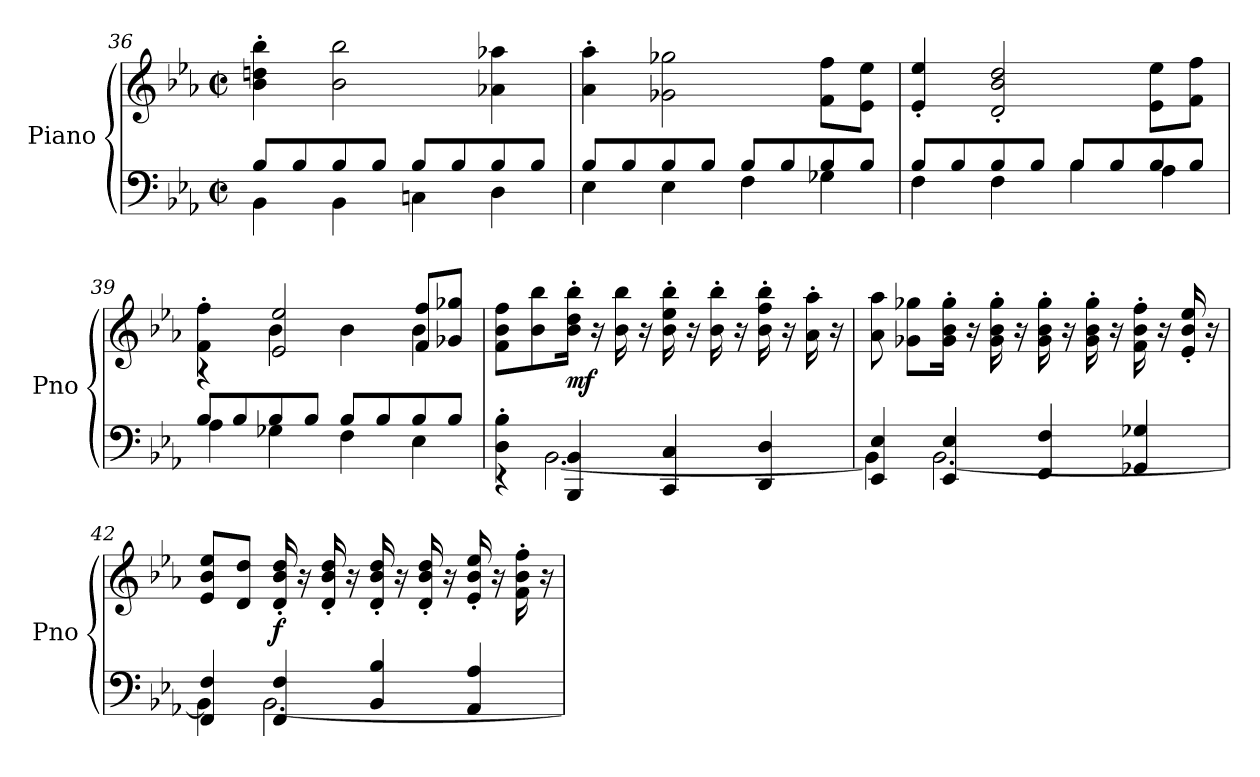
**kern	**kern	**dynam
*part1	*part1	*part1
*staff2	*staff1	*staff1/2
*I"Piano	*	*
*I'Pno	*	*
*clefF4	*clefG2	*
*k[b-e-a-]	*k[b-e-a-]	*
*M2/2	*M2/2	*
*met(c|)	*met(c|)	*
=36	=36	=36
*^	*	*
8B-/L	4BB-\	4b-\' 4ddn\' 4bb-\'	.
8B-/	.	.	.
8B-/	4BB-\	2b-\ 2bb-\	.
8B-/J	.	.	.
8B-/L	4Cn\	.	.
8B-/	.	.	.
8B-/	4D\	4a-X\ 4aa-X\	.
8B-/J	.	.	.
=37	=37	=37	=37
8B-/L	4E-\	4a-\' 4aa-\'	.
8B-/	.	.	.
8B-/	4E-\	2g-X\ 2gg-X\	.
8B-/J	.	.	.
8B-/L	4F\	.	.
8B-/	.	.	.
8B-/	4G-X\	8f\ 8ff\L	.
8B-/J	.	8e-\ 8ee-\J	.
=38	=38	=38	=38
8B-/L	4F\	4e-/' 4ee-/'	.
8B-/	.	.	.
8B-/	4F\	2d/' 2b-/' 2dd/'	.
8B-/J	.	.	.
8B-/L	4B-\	.	.
8B-/	.	.	.
8B-/	4A-\	8e-\ 8ee-\L	.
8B-/J	.	8f\ 8ff\J	.
!!LO:LB:g=z
=39	=39	=39	=39
*	*	*^	*
8B-/L	4A-\	4f\' 4ff\'	4r	.
8B-/	.	.	.	.
8B-/	4G-X\	4b-\	2e-/ 2ee-/	.
8B-/J	.	.	.	.
8B-/L	4F\	4b-\	.	.
8B-/	.	.	.	.
8B-/	4E-\	4b-\	8f/ 8ff/L	.
8B-/J	.	.	8g-X/ 8gg-X/J	.
*	*	*v	*v	*
=40	=40	=40	=40
4D\' 4B-\'	4r	8f\ 8b-\ 8ff\L	.
.	.	8b-\ 8bb-\	.
!	!	!	!LO:DY:b
4BBB-/ 4BB-/	[2.BB-\	16b-\' 16dd\' 16bb-\'Jk	mf
.	.	16r	.
.	.	16b-\ 16bb-\	.
.	.	16r	.
4CC/ 4C/	.	16b-\' 16ee-\' 16bb-\'	.
.	.	16r	.
.	.	16b-\' 16bb-\'	.
.	.	16r	.
4DD/ 4D/	.	16b-\' 16ff\' 16bb-\'	.
.	.	16r	.
.	.	16a-\' 16aa-\'	.
.	.	16r	.
=41	=41	=41	=41
4EE-/ 4E-/	4BB-\]	8a-\ 8aa-\	.
.	.	8g-X\ 8gg-X\L	.
4EE-/ 4E-/	[2.BB-\	16g-\' 16b-\' 16gg-\'Jk	.
.	.	16r	.
.	.	16g-\' 16b-\' 16gg-\'	.
.	.	16r	.
4FF/ 4F/	.	16g-\' 16b-\' 16gg-\'	.
.	.	16r	.
.	.	16g-\' 16b-\' 16gg-\'	.
.	.	16r	.
4GG-X/ 4G-X/	.	16f\' 16b-\' 16ff\'	.
.	.	16r	.
.	.	16e-/' 16b-/' 16ee-/'	.
.	.	16r	.
!!LO:LB:g=z
=42	=42	=42	=42
4FF/ 4F/	4BB-\]	8e-/ 8b-/ 8ee-/L	.
.	.	8d/ 8dd/J	.
!	!	!	!LO:DY:b
4FF/ 4F/	[2.BB-\	16d/' 16b-/' 16dd/'	f
.	.	16r	.
.	.	16d/' 16b-/' 16dd/'	.
.	.	16r	.
4BB-/ 4B-/	.	16d/' 16b-/' 16dd/'	.
.	.	16r	.
.	.	16d/' 16b-/' 16dd/'	.
.	.	16r	.
4AA-/ 4A-/	.	16e-/' 16b-/' 16ee-/'	.
.	.	16r	.
.	.	16f\' 16b-\' 16ff\'	.
.	.	16r	.
*v	*v	*	*
=	=	=
*-	*-	*-
